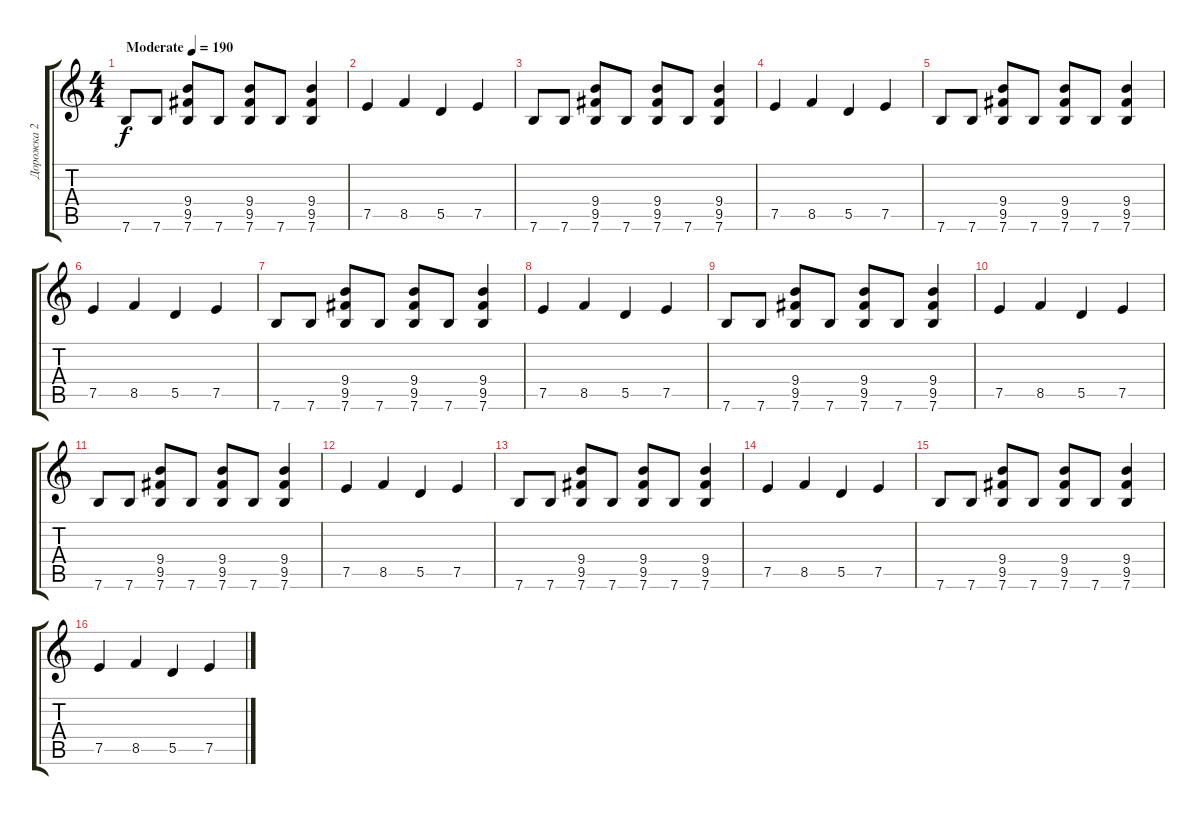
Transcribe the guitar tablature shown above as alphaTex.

\track ("Дорожка 2" "Дорожка 2") {instrument overdrivenguitar}
\staff {score tabs}
\tuning (E4 B3 G3 D3 A2 E2) {hide}
\ts (4 4)
\tempo (190 "Moderate")
\clef g2
\ks c
7.6.8{dy f instrument overdrivenguitar} 7.6.8 (9.4 9.5 7.6).8 7.6.8 (9.4 9.5 7.6).8 7.6.8 (9.4 9.5 7.6).4 |
7.5.4 8.5.4 5.5.4 7.5.4 |
7.6.8 7.6.8 (9.4 9.5 7.6).8 7.6.8 (9.4 9.5 7.6).8 7.6.8 (9.4 9.5 7.6).4 |
7.5.4 8.5.4 5.5.4 7.5.4 |
7.6.8 7.6.8 (9.4 9.5 7.6).8 7.6.8 (9.4 9.5 7.6).8 7.6.8 (9.4 9.5 7.6).4 |
7.5.4 8.5.4 5.5.4 7.5.4 |
7.6.8 7.6.8 (9.4 9.5 7.6).8 7.6.8 (9.4 9.5 7.6).8 7.6.8 (9.4 9.5 7.6).4 |
7.5.4 8.5.4 5.5.4 7.5.4 |
7.6.8 7.6.8 (9.4 9.5 7.6).8 7.6.8 (9.4 9.5 7.6).8 7.6.8 (9.4 9.5 7.6).4 |
7.5.4 8.5.4 5.5.4 7.5.4 |
7.6.8 7.6.8 (9.4 9.5 7.6).8 7.6.8 (9.4 9.5 7.6).8 7.6.8 (9.4 9.5 7.6).4 |
7.5.4 8.5.4 5.5.4 7.5.4 |
7.6.8 7.6.8 (9.4 9.5 7.6).8 7.6.8 (9.4 9.5 7.6).8 7.6.8 (9.4 9.5 7.6).4 |
7.5.4 8.5.4 5.5.4 7.5.4 |
7.6.8 7.6.8 (9.4 9.5 7.6).8 7.6.8 (9.4 9.5 7.6).8 7.6.8 (9.4 9.5 7.6).4 |
7.5.4 8.5.4 5.5.4 7.5.4
